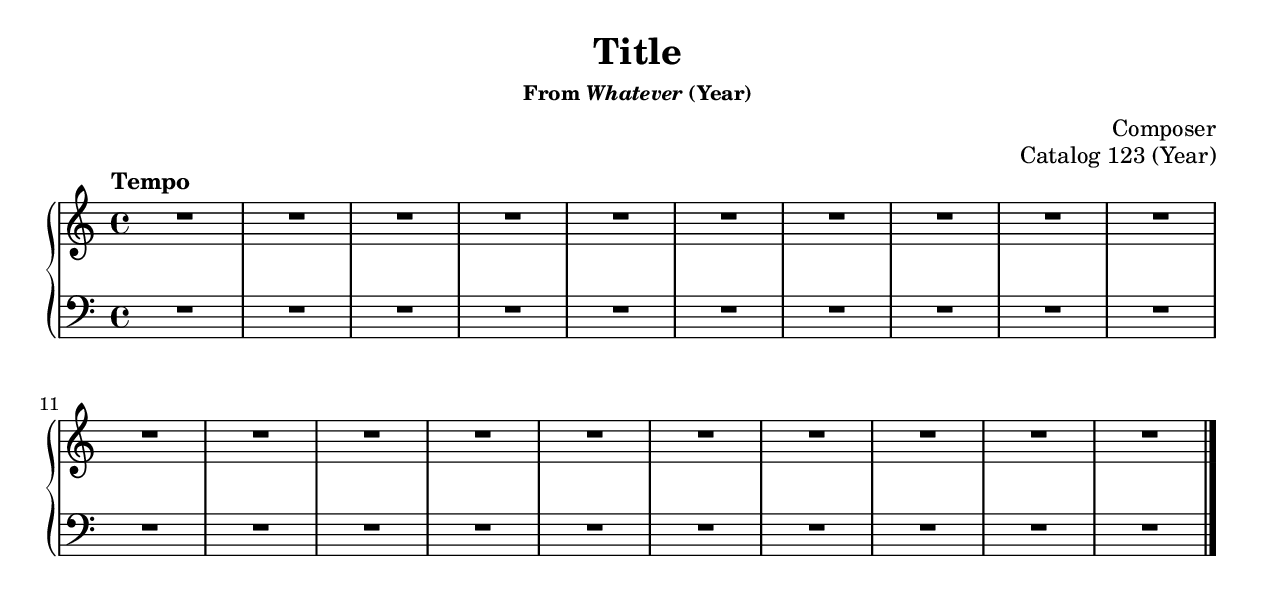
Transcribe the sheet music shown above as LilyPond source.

\version "2.20.0"
\language "english"
\pointAndClickOff

#(set-default-paper-size "letter")
\paper {
  print-page-number = ##f
  indent = 0
  page-breaking = #ly:one-page-breaking
}

\header {
  title = "Title"
  subsubtitle = \markup { "From" \italic "Whatever" "(Year)" }
  composer = "Composer"
  opus = "Catalog 123 (Year)"
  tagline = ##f
}

global = {
  \key c \major
  \time 4/4
}

upperStaff = {
  \tempo "Tempo"
  \relative c'' {
    \repeat unfold 20 R1
  }
  \bar "|."
}

lowerStaff = {
  \relative c {
    \repeat unfold 20 R1
  }
}

dynamics = {
}

pedalMarks = {
}

\score {
  \new PianoStaff <<
    \new Staff = "upper" {
      \clef treble
      \global
      \upperStaff
    }
    \new Dynamics {
      \global
      \dynamics
    }
    \new Staff = "lower" {
      \clef bass
      \global
      \lowerStaff
    }
    \new Dynamics {
      \global
      \pedalMarks
    }
  >>
}
